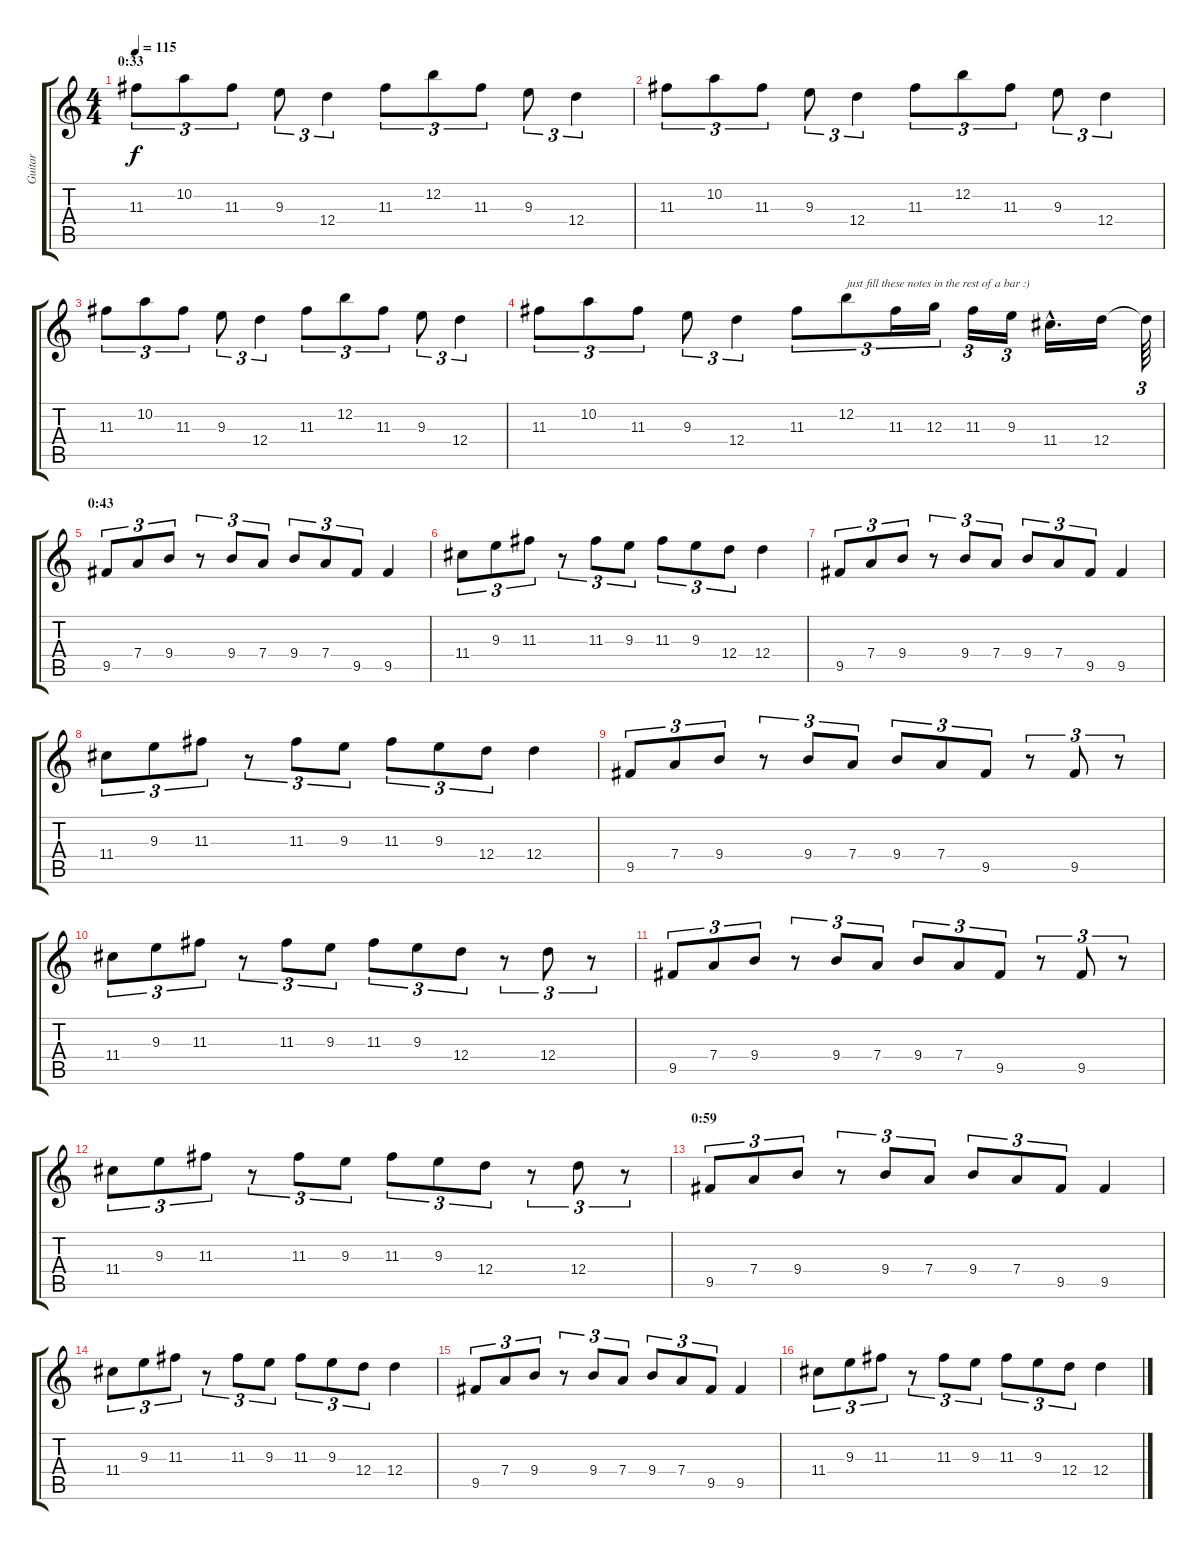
\track ("Guitar" "Guitar") {instrument electricguitarclean}
\staff {score tabs}
\tuning (E4 B3 G3 D3 A2 E2) {hide}
\ts (4 4)
\section ("" "0:33")
\tempo 115
\clef g2
\ks c
11.3.8{tu (3 2) dy f} 10.2.8{tu (3 2)} 11.3.8{tu (3 2)} 9.3.8{tu (3 2)} 12.4.4{tu (3 2)} 11.3.8{tu (3 2)} 12.2.8{tu (3 2)} 11.3.8{tu (3 2)} 9.3.8{tu (3 2)} 12.4.4{tu (3 2)} |
11.3.8{tu (3 2)} 10.2.8{tu (3 2)} 11.3.8{tu (3 2)} 9.3.8{tu (3 2)} 12.4.4{tu (3 2)} 11.3.8{tu (3 2)} 12.2.8{tu (3 2)} 11.3.8{tu (3 2)} 9.3.8{tu (3 2)} 12.4.4{tu (3 2)} |
11.3.8{tu (3 2)} 10.2.8{tu (3 2)} 11.3.8{tu (3 2)} 9.3.8{tu (3 2)} 12.4.4{tu (3 2)} 11.3.8{tu (3 2)} 12.2.8{tu (3 2)} 11.3.8{tu (3 2)} 9.3.8{tu (3 2)} 12.4.4{tu (3 2)} |
11.3.8{tu (3 2)} 10.2.8{tu (3 2)} 11.3.8{tu (3 2)} 9.3.8{tu (3 2)} 12.4.4{tu (3 2)} 11.3.8{tu (3 2)} 12.2.8{tu (3 2) txt "just fill these notes in the rest of a bar :)"} 11.3.16{tu (3 2)} 12.3.16{tu (3 2)} 11.3.16{tu (3 2)} 9.3.16{tu (3 2)} 11.4{hac}.16{d} 12.4.16 12.4{t}.64{tu (3 2)} |
\section ("" "0:43")
9.5.8{tu (3 2)} 7.4.8{tu (3 2)} 9.4.8{tu (3 2)} r.8{tu (3 2)} 9.4.8{tu (3 2)} 7.4.8{tu (3 2)} 9.4.8{tu (3 2)} 7.4.8{tu (3 2)} 9.5.8{tu (3 2)} 9.5.4 |
11.4.8{tu (3 2)} 9.3.8{tu (3 2)} 11.3.8{tu (3 2)} r.8{tu (3 2)} 11.3.8{tu (3 2)} 9.3.8{tu (3 2)} 11.3.8{tu (3 2)} 9.3.8{tu (3 2)} 12.4.8{tu (3 2)} 12.4.4 |
9.5.8{tu (3 2)} 7.4.8{tu (3 2)} 9.4.8{tu (3 2)} r.8{tu (3 2)} 9.4.8{tu (3 2)} 7.4.8{tu (3 2)} 9.4.8{tu (3 2)} 7.4.8{tu (3 2)} 9.5.8{tu (3 2)} 9.5.4 |
11.4.8{tu (3 2)} 9.3.8{tu (3 2)} 11.3.8{tu (3 2)} r.8{tu (3 2)} 11.3.8{tu (3 2)} 9.3.8{tu (3 2)} 11.3.8{tu (3 2)} 9.3.8{tu (3 2)} 12.4.8{tu (3 2)} 12.4.4 |
9.5.8{tu (3 2)} 7.4.8{tu (3 2)} 9.4.8{tu (3 2)} r.8{tu (3 2)} 9.4.8{tu (3 2)} 7.4.8{tu (3 2)} 9.4.8{tu (3 2)} 7.4.8{tu (3 2)} 9.5.8{tu (3 2)} r.8{tu (3 2)} 9.5.8{tu (3 2)} r.8{tu (3 2)} |
11.4.8{tu (3 2)} 9.3.8{tu (3 2)} 11.3.8{tu (3 2)} r.8{tu (3 2)} 11.3.8{tu (3 2)} 9.3.8{tu (3 2)} 11.3.8{tu (3 2)} 9.3.8{tu (3 2)} 12.4.8{tu (3 2)} r.8{tu (3 2)} 12.4.8{tu (3 2)} r.8{tu (3 2)} |
9.5.8{tu (3 2)} 7.4.8{tu (3 2)} 9.4.8{tu (3 2)} r.8{tu (3 2)} 9.4.8{tu (3 2)} 7.4.8{tu (3 2)} 9.4.8{tu (3 2)} 7.4.8{tu (3 2)} 9.5.8{tu (3 2)} r.8{tu (3 2)} 9.5.8{tu (3 2)} r.8{tu (3 2)} |
11.4.8{tu (3 2)} 9.3.8{tu (3 2)} 11.3.8{tu (3 2)} r.8{tu (3 2)} 11.3.8{tu (3 2)} 9.3.8{tu (3 2)} 11.3.8{tu (3 2)} 9.3.8{tu (3 2)} 12.4.8{tu (3 2)} r.8{tu (3 2)} 12.4.8{tu (3 2)} r.8{tu (3 2)} |
\section ("" "0:59")
9.5.8{tu (3 2)} 7.4.8{tu (3 2)} 9.4.8{tu (3 2)} r.8{tu (3 2)} 9.4.8{tu (3 2)} 7.4.8{tu (3 2)} 9.4.8{tu (3 2)} 7.4.8{tu (3 2)} 9.5.8{tu (3 2)} 9.5.4 |
11.4.8{tu (3 2)} 9.3.8{tu (3 2)} 11.3.8{tu (3 2)} r.8{tu (3 2)} 11.3.8{tu (3 2)} 9.3.8{tu (3 2)} 11.3.8{tu (3 2)} 9.3.8{tu (3 2)} 12.4.8{tu (3 2)} 12.4.4 |
9.5.8{tu (3 2)} 7.4.8{tu (3 2)} 9.4.8{tu (3 2)} r.8{tu (3 2)} 9.4.8{tu (3 2)} 7.4.8{tu (3 2)} 9.4.8{tu (3 2)} 7.4.8{tu (3 2)} 9.5.8{tu (3 2)} 9.5.4 |
11.4.8{tu (3 2)} 9.3.8{tu (3 2)} 11.3.8{tu (3 2)} r.8{tu (3 2)} 11.3.8{tu (3 2)} 9.3.8{tu (3 2)} 11.3.8{tu (3 2)} 9.3.8{tu (3 2)} 12.4.8{tu (3 2)} 12.4.4
